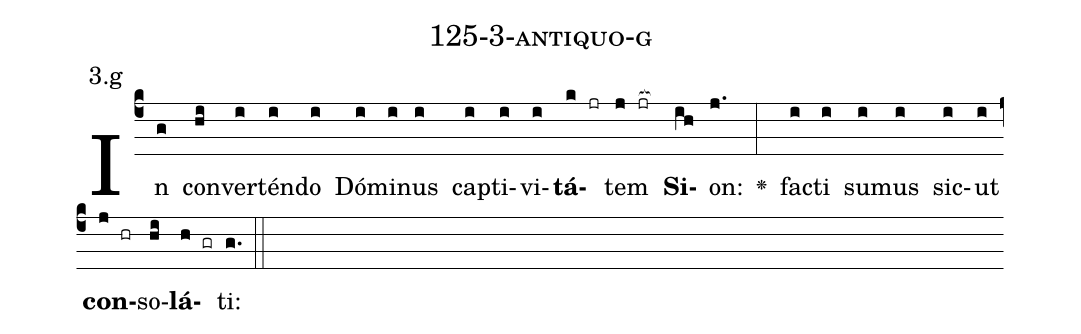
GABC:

name: 125-3-antiquo-g;
annotation: 3.g;
%%
(c4)In(g) con(hi)ver(i)tén(i)do(i) Dó(i)mi(i)nus(i) cap(i)ti(i)vi(i)<b>tá</b>(k jr)tem(j jr[ocb:1{]) <b>Si</b>(ih[ocb:0}])on:(j.) <v>\greheightstar</v>(:) fac(i)ti(i) su(i)mus(i) sic(i)ut(i) <b>con</b>(j hr)so(hi)<b>lá</b>(h gr)ti:(g.) (::)


%E(i) u(i) o(j) u(hi) a(h) e.(g.) (::)
